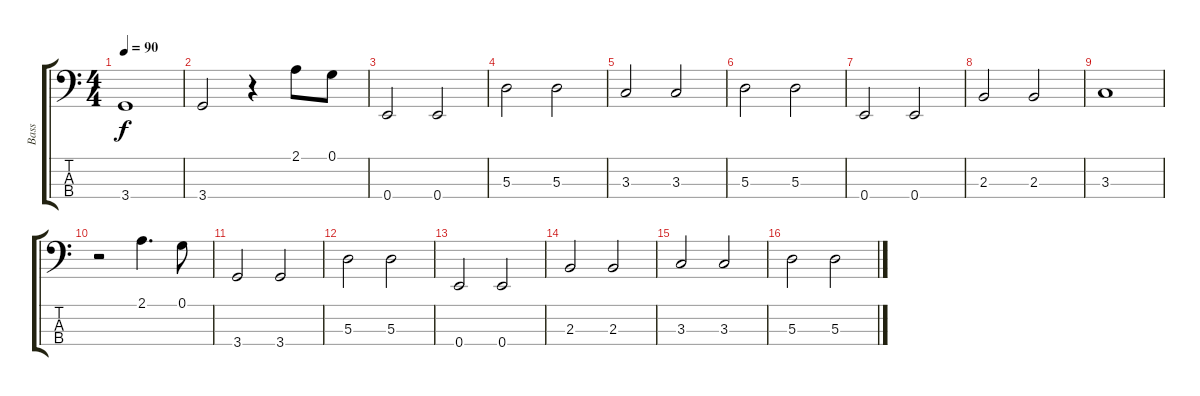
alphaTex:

\track ("Bass" "Bass") {instrument electricbassfinger}
\staff {score tabs}
\tuning (G2 D2 A1 E1) {hide}
\ts (4 4)
\tempo 90
\clef f4
\ks c
3.4.1{dy f} |
3.4.2 r.4 2.1.8 0.1.8 |
0.4.2 0.4.2 |
5.3.2 5.3.2 |
3.3.2 3.3.2 |
5.3.2 5.3.2 |
0.4.2 0.4.2 |
2.3.2 2.3.2 |
3.3.1 |
r.2 2.1.4{d} 0.1.8 |
3.4.2 3.4.2 |
5.3.2 5.3.2 |
0.4.2 0.4.2 |
2.3.2 2.3.2 |
3.3.2 3.3.2 |
5.3.2 5.3.2
